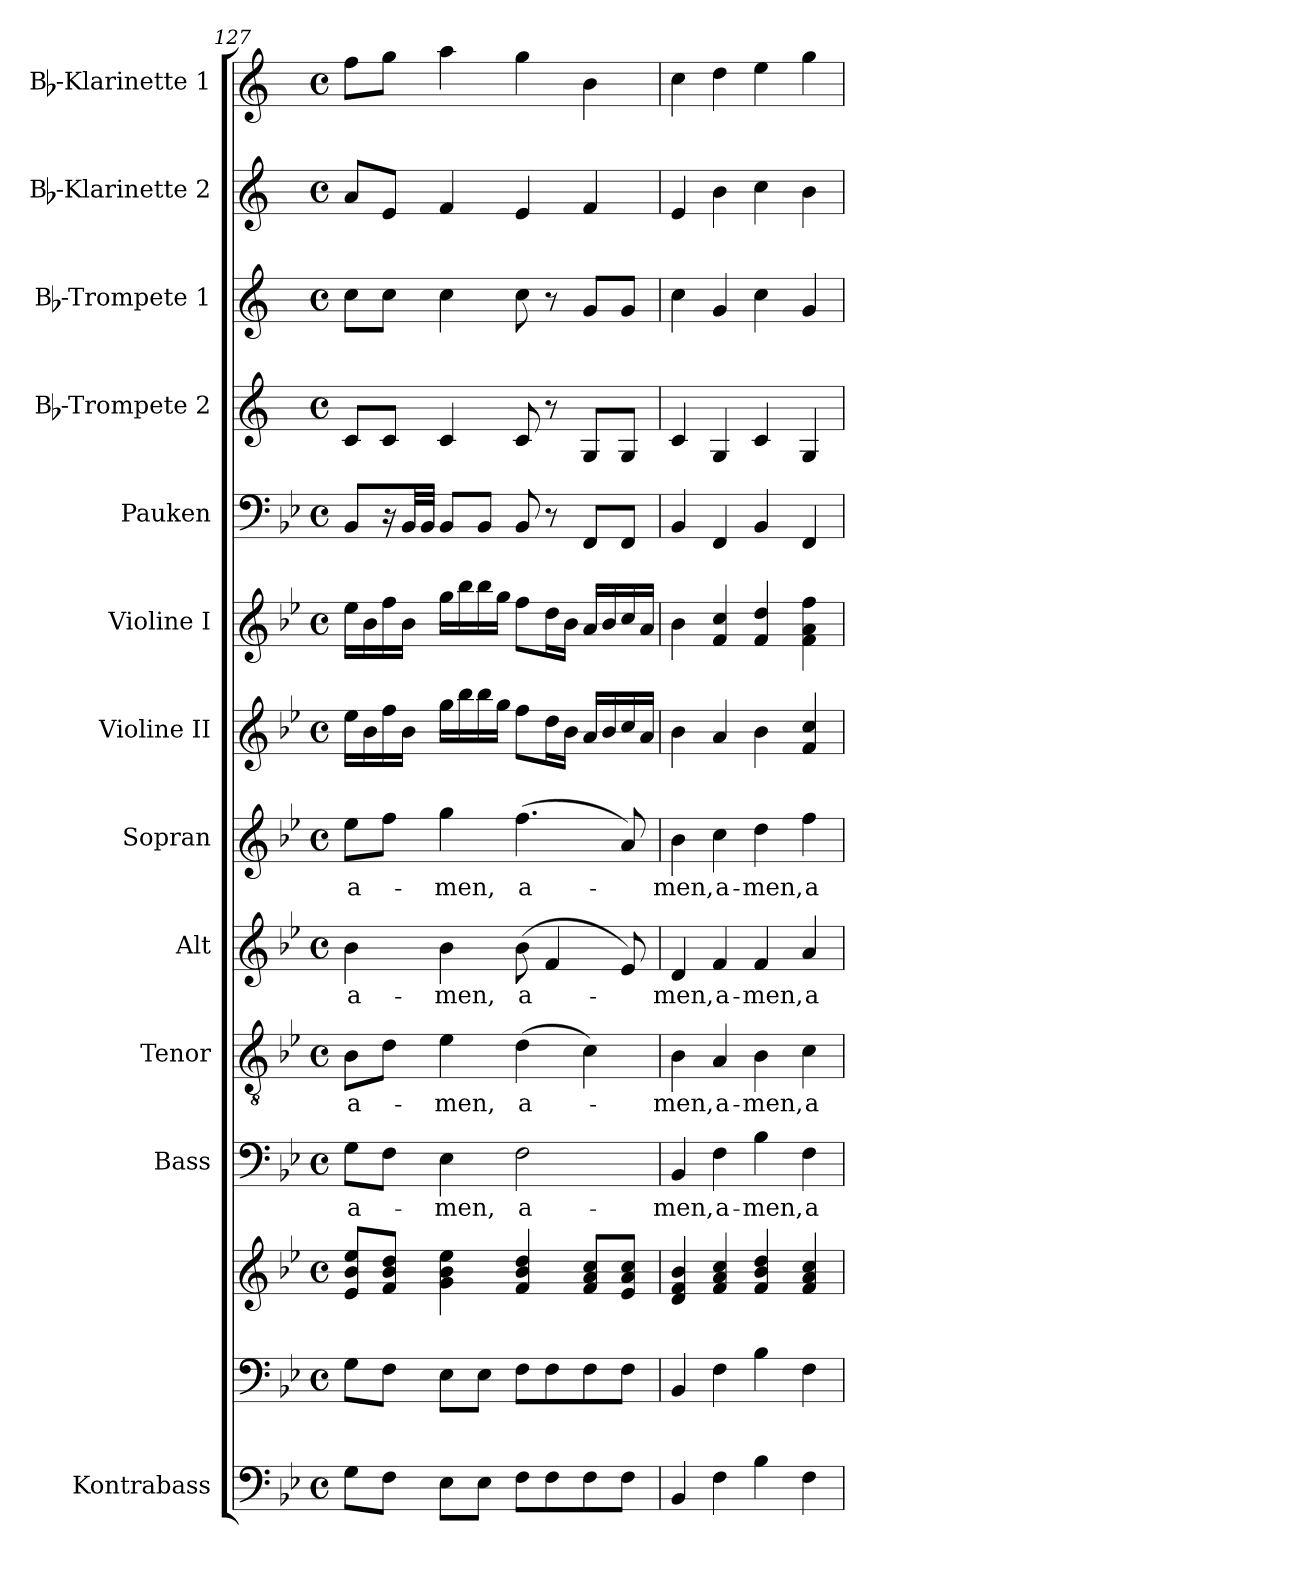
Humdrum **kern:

**kern	**kern	**kern	**kern	**text	**kern	**text	**kern	**text	**kern	**text	**kern	**kern	**kern	**kern	**kern	**kern	**kern
*part13	*part12	*part12	*part11	*part11	*part10	*part10	*part9	*part9	*part8	*part8	*part7	*part6	*part5	*part4	*part3	*part2	*part1
*staff14	*staff13	*staff12	*staff11	*staff11	*staff10	*staff10	*staff9	*staff9	*staff8	*staff8	*staff7	*staff6	*staff5	*staff4	*staff3	*staff2	*staff1
*I"Kontrabass	*	*	*I"Bass	*	*I"Tenor	*	*I"Alt	*	*I"Sopran	*	*I"Violine II	*I"Violine I	*I"Pauken	*I"Bb-Trompete 2	*I"Bb-Trompete 1	*I"Bb-Klarinette 2	*I"Bb-Klarinette 1
*I'Kb.	*	*	*I'B.	*	*I'T.	*	*I'A.	*	*I'S.	*	*I'Vl. II	*I'Vl. I	*I'Pk.	*I'Bb Trp. 2	*I'Bb Trp. 1	*I'Bb Kl. 2	*I'Bb Kl. 1
*clefF4	*clefF4	*clefG2	*clefF4	*	*clefGv2	*	*clefG2	*	*clefG2	*	*clefG2	*clefG2	*clefF4	*clefG2	*clefG2	*clefG2	*clefG2
*ITrd7c12	*	*	*	*	*	*	*	*	*	*	*	*	*	*ITrd1c2	*ITrd1c2	*ITrd1c2	*ITrd1c2
*k[b-e-]	*k[b-e-]	*k[b-e-]	*k[b-e-]	*	*k[b-e-]	*	*k[b-e-]	*	*k[b-e-]	*	*k[b-e-]	*k[b-e-]	*k[b-e-]	*k[b-e-]	*k[b-e-]	*k[b-e-]	*k[b-e-]
*B-:	*B-:	*B-:	*B-:	*	*B-:	*	*B-:	*	*B-:	*	*B-:	*B-:	*B-:	*B-:	*B-:	*B-:	*B-:
*M4/4	*M4/4	*M4/4	*M4/4	*	*M4/4	*	*M4/4	*	*M4/4	*	*M4/4	*M4/4	*M4/4	*M4/4	*M4/4	*M4/4	*M4/4
*met(c)	*met(c)	*met(c)	*met(c)	*	*met(c)	*	*met(c)	*	*met(c)	*	*met(c)	*met(c)	*met(c)	*met(c)	*met(c)	*met(c)	*met(c)
=127	=127	=127	=127	=127	=127	=127	=127	=127	=127	=127	=127	=127	=127	=127	=127	=127	=127
!	!	!	!	!LO:LY:b	!	!LO:LY:b	!	!LO:LY:b	!	!LO:LY:b	!	!	!	!	!	!	!
8GG\L	8G\L	8e-/ 8b-/ 8ee-/L	8G\L	a-	8B-\L	a-	4b-\	a-	8ee-\L	a-	16ee-\LL	16ee-\LL	8BB-/L	8B-/L	8b-\L	8g/L	8ee-\L
.	.	.	.	.	.	.	.	.	.	.	16b-\	16b-\	.	.	.	.	.
8FF\J	8F\J	8f/ 8b-/ 8dd/J	8F\J	.	8d\J	.	.	.	8ff\J	.	16ff\	16ff\	16r	8B-/J	8b-\J	8d/J	8ff\J
.	.	.	.	.	.	.	.	.	.	.	16b-\JJ	16b-\JJ	32BB-/LL	.	.	.	.
.	.	.	.	.	.	.	.	.	.	.	.	.	32BB-/JJJ	.	.	.	.
!	!	!	!	!LO:LY:b	!	!LO:LY:b	!	!LO:LY:b	!	!LO:LY:b	!	!	!	!	!	!	!
8EE-\L	8E-\L	4g\ 4b-\ 4ee-\	4E-\	-men,	4e-\	-men,	4b-\	-men,	4gg\	-men,	16gg\LL	16gg\LL	8BB-/L	4B-/	4b-\	4e-/	4gg\
.	.	.	.	.	.	.	.	.	.	.	16bb-\	16bb-\	.	.	.	.	.
8EE-\J	8E-\J	.	.	.	.	.	.	.	.	.	16bb-\	16bb-\	8BB-/J	.	.	.	.
.	.	.	.	.	.	.	.	.	.	.	16gg\JJ	16gg\JJ	.	.	.	.	.
!	!	!	!	!LO:LY:b	!	!LO:LY:b	!	!LO:LY:b	!	!LO:LY:b	!	!	!	!	!	!	!
8FF\L	8F\L	4f/ 4b-/ 4dd/	2F\	a-	(>4d\	a-	(>8b-\	a-	(>4.ff\	a-	8ff\L	8ff\L	8BB-/	8B-/	8b-\	4d/	4ff\
8FF\	8F\	.	.	.	.	.	4f/	.	.	.	16dd\L	16dd\L	8r	8r	8r	.	.
.	.	.	.	.	.	.	.	.	.	.	16b-\JJ	16b-\JJ	.	.	.	.	.
8FF\	8F\	8f/ 8a/ 8cc/L	.	.	4c\)	.	.	.	.	.	16a/LL	16a/LL	8FF/L	8F/L	8f/L	4e-/	4a\
.	.	.	.	.	.	.	.	.	.	.	16b-/	16b-/	.	.	.	.	.
8FF\J	8F\J	8e-/ 8a/ 8cc/J	.	.	.	.	8e-/)	.	8a/)	.	16cc/	16cc/	8FF/J	8F/J	8f/J	.	.
.	.	.	.	.	.	.	.	.	.	.	16a/JJ	16a/JJ	.	.	.	.	.
=128	=128	=128	=128	=128	=128	=128	=128	=128	=128	=128	=128	=128	=128	=128	=128	=128	=128
!	!	!	!	!LO:LY:b	!	!LO:LY:b	!	!LO:LY:b	!	!LO:LY:b	!	!	!	!	!	!	!
4BBB-/	4BB-/	4d/ 4f/ 4b-/	4BB-/	-men,	4B-\	-men,	4d/	-men,	4b-\	-men,	4b-\	4b-\	4BB-/	4B-/	4b-\	4d/	4b-\
!	!	!	!	!LO:LY:b	!	!LO:LY:b	!	!LO:LY:b	!	!LO:LY:b	!	!	!	!	!	!	!
4FF\	4F\	4f/ 4a/ 4cc/	4F\	a-	4A/	a-	4f/	a-	4cc\	a-	4a/	4f/ 4cc/	4FF/	4F/	4f/	4a\	4cc\
!	!	!	!	!LO:LY:b	!	!LO:LY:b	!	!LO:LY:b	!	!LO:LY:b	!	!	!	!	!	!	!
4BB-\	4B-\	4f/ 4b-/ 4dd/	4B-\	-men,	4B-\	-men,	4f/	-men,	4dd\	-men,	4b-\	4f/ 4dd/	4BB-/	4B-/	4b-\	4b-\	4dd\
!	!	!	!	!LO:LY:b	!	!LO:LY:b	!	!LO:LY:b	!	!LO:LY:b	!	!	!	!	!	!	!
4FF\	4F\	4f/ 4a/ 4cc/	4F\	a-	4c\	a-	4a/	a-	4ff\	a-	4f/ 4cc/	4f\ 4a\ 4ff\	4FF/	4F/	4f/	4a\	4ff\
=	=	=	=	=	=	=	=	=	=	=	=	=	=	=	=	=	=
*-	*-	*-	*-	*-	*-	*-	*-	*-	*-	*-	*-	*-	*-	*-	*-	*-	*-
